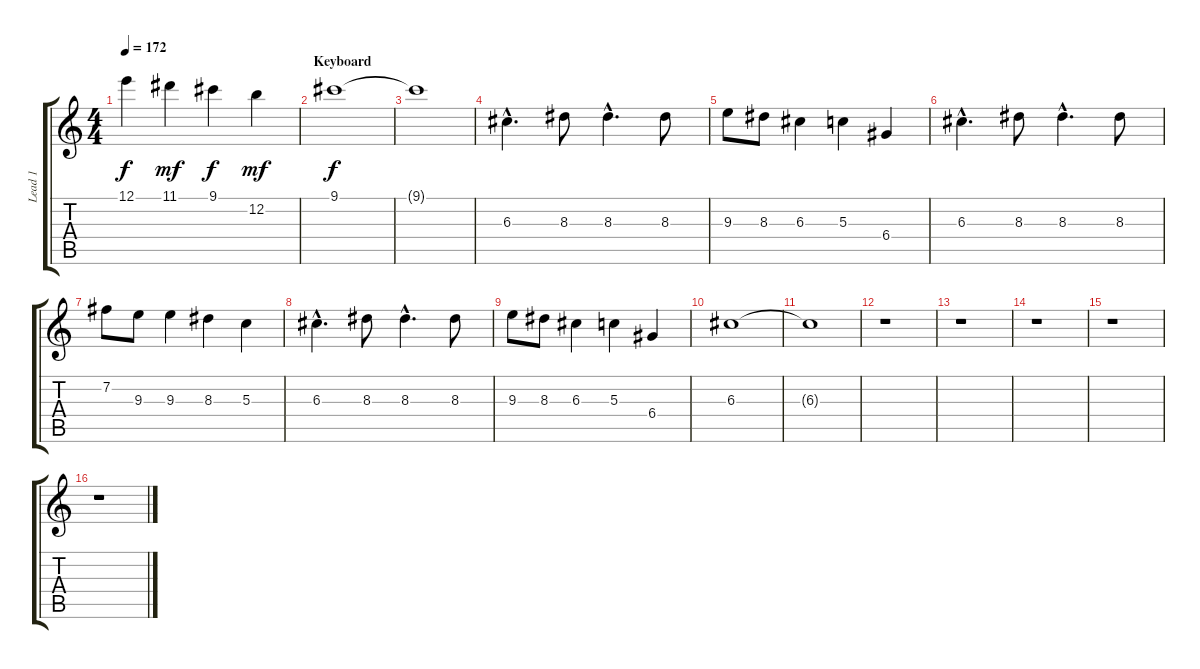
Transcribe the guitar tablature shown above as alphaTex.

\track ("Lead 1" "Lead 1") {instrument overdrivenguitar}
\staff {score tabs}
\tuning (E4 B3 G3 D3 A2 E2) {hide}
\ts (4 4)
\tempo 172
\clef g2
\ks c
12.1.4{dy f} 11.1.4{dy mf} 9.1.4{dy f} 12.2.4{dy mf} |
\section ("" "Keyboard")
9.1.1{dy f volume 0} |
9.1{t}.1 |
6.3{hac}.4{d volume 12} 8.3.8 8.3{hac}.4{d} 8.3.8 |
9.3.8 8.3.8 6.3.4 5.3.4 6.4.4 |
6.3{hac}.4{d} 8.3.8 8.3{hac}.4{d} 8.3.8 |
7.2.8 9.3.8 9.3.4 8.3.4 5.3.4 |
\section ("" "")
6.3{hac}.4{d} 8.3.8 8.3{hac}.4{d} 8.3.8 |
9.3.8 8.3.8 6.3.4 5.3.4 6.4.4 |
6.3.1{volume 0} |
6.3{t}.1 |
r.1 |
r.1 |
r.1 |
r.1 |
r.1
